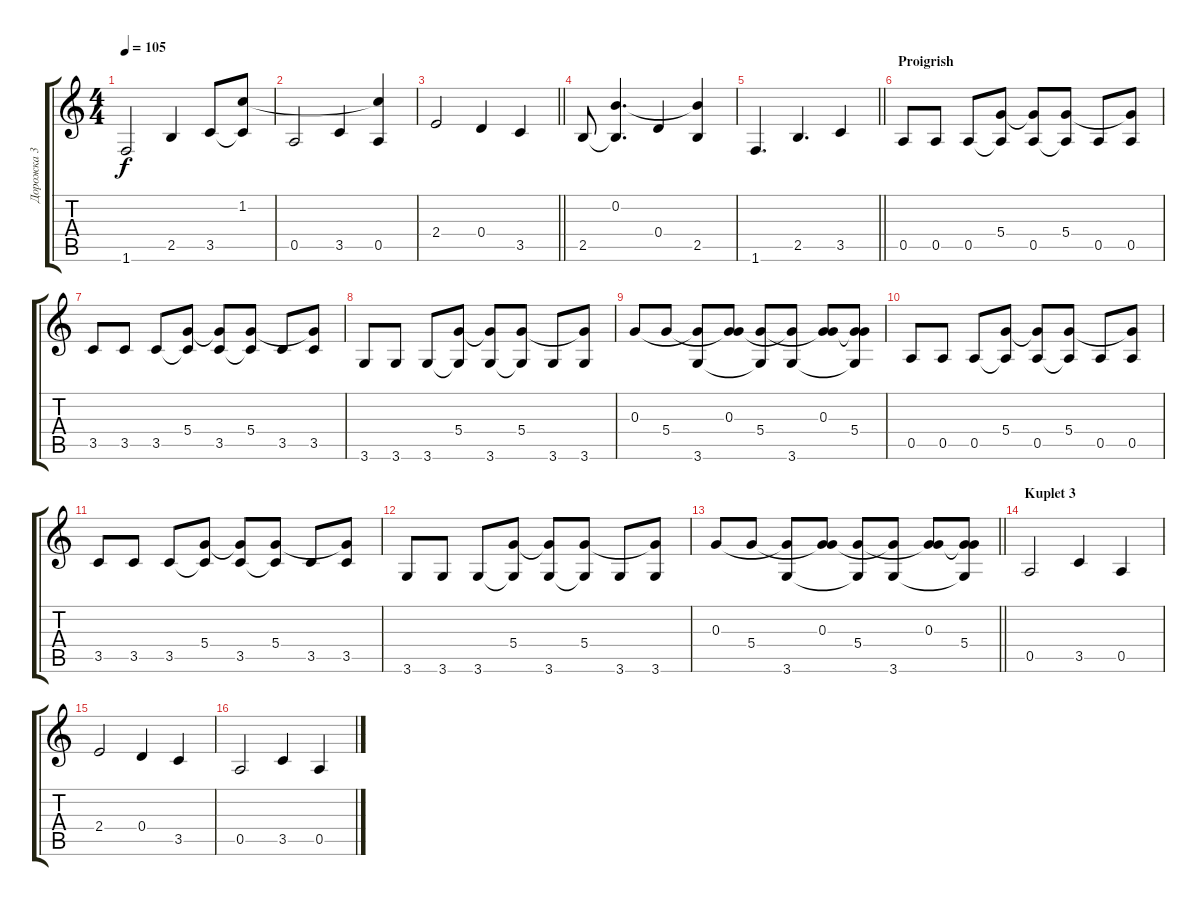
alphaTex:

\track ("Дорожка 3" "Дорожка 3") {instrument acousticguitarsteel}
\staff {score tabs}
\tuning (E4 B3 G3 D3 A2 E2) {hide}
\ts (4 4)
\tempo 105
\clef g2
\ks c
1.6.2{dy f} 2.5.4 3.5.8 (1.2 3.5{t}).8 |
0.5.2 3.5.4 (1.2{t} 0.5).4 |
\barLineRight lightlight
2.4.2 0.4.4 3.5.4 |
2.5.8 (0.2 2.5{t}).4{d} 0.4.4 (0.2{t} 2.5).4 |
\barLineRight lightlight
1.6.4{d} 2.5.4{d} 3.5.4 |
\section ("" "Proigrish")
0.5.8 0.5.8 0.5.8 (5.4 0.5{t}).8 (5.4{t} 0.5).8 (5.4 0.5{t}).8 0.5.8 (5.4{t} 0.5).8 |
3.5.8 3.5.8 3.5.8 (5.4 3.5{t}).8 (5.4{t} 3.5).8 (5.4 3.5{t}).8 3.5.8 (5.4{t} 3.5).8 |
3.6.8 3.6.8 3.6.8 (5.4 3.6{t}).8 (5.4{t} 3.6).8 (5.4 3.6{t}).8 3.6.8 (5.4{t} 3.6).8 |
0.3.8 5.4.8 (0.3{t} 3.6).8 (0.3 5.4{t}).8 (5.4 3.6{t}).8 (0.3{t} 3.6).8 (0.3 5.4{t}).8 (0.3{t} 5.4 3.6{t}).8 |
0.5.8 0.5.8 0.5.8 (5.4 0.5{t}).8 (5.4{t} 0.5).8 (5.4 0.5{t}).8 0.5.8 (5.4{t} 0.5).8 |
3.5.8 3.5.8 3.5.8 (5.4 3.5{t}).8 (5.4{t} 3.5).8 (5.4 3.5{t}).8 3.5.8 (5.4{t} 3.5).8 |
3.6.8 3.6.8 3.6.8 (5.4 3.6{t}).8 (5.4{t} 3.6).8 (5.4 3.6{t}).8 3.6.8 (5.4{t} 3.6).8 |
\barLineRight lightlight
0.3.8 5.4.8 (0.3{t} 3.6).8 (0.3 5.4{t}).8 (5.4 3.6{t}).8 (0.3{t} 3.6).8 (0.3 5.4{t}).8 (0.3{t} 5.4 3.6{t}).8 |
\section ("" "Kuplet 3")
0.5.2 3.5.4 0.5.4 |
2.4.2 0.4.4 3.5.4 |
0.5.2 3.5.4 0.5.4
